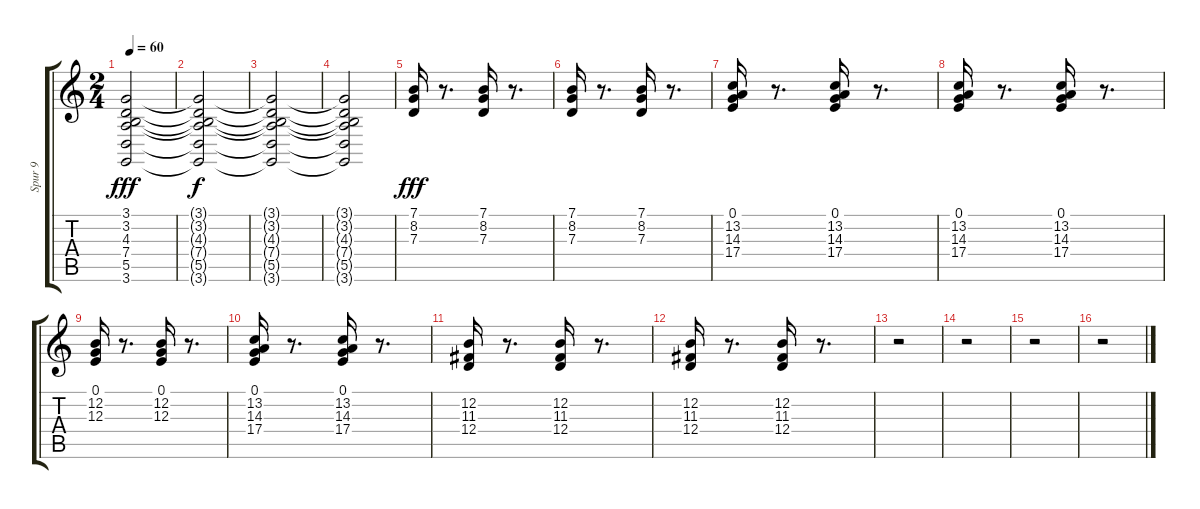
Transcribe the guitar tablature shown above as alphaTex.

\track ("Spur 9" "Spur 9") {instrument stringensemble1}
\staff {score tabs}
\tuning (E4 B3 G3 D3 A2 E2) {hide}
\ts (2 4)
\tempo 60
\clef g2
\ks c
(3.1 3.2 4.3 7.4 5.5 3.6).2{dy fff} |
(3.1{t} 3.2{t} 4.3{t} 7.4{t} 5.5{t} 3.6{t}).2{dy f} |
(3.1{t} 3.2{t} 4.3{t} 7.4{t} 5.5{t} 3.6{t}).2 |
(3.1{t} 3.2{t} 4.3{t} 7.4{t} 5.5{t} 3.6{t}).2 |
(7.1 8.2 7.3).16{dy fff} r.8{d} (7.1 8.2 7.3).16 r.8{d} |
(7.1 8.2 7.3).16 r.8{d} (7.1 8.2 7.3).16 r.8{d} |
(0.1 13.2 14.3 17.4).16 r.8{d} (0.1 13.2 14.3 17.4).16 r.8{d} |
(0.1 13.2 14.3 17.4).16 r.8{d} (0.1 13.2 14.3 17.4).16 r.8{d} |
(0.1 12.2 12.3).16 r.8{d} (0.1 12.2 12.3).16 r.8{d} |
(0.1 13.2 14.3 17.4).16 r.8{d} (0.1 13.2 14.3 17.4).16 r.8{d} |
(12.2 11.3 12.4).16 r.8{d} (12.2 11.3 12.4).16 r.8{d} |
(12.2 11.3 12.4).16 r.8{d} (12.2 11.3 12.4).16 r.8{d} |
r.2 |
r.2 |
r.2 |
r.2
